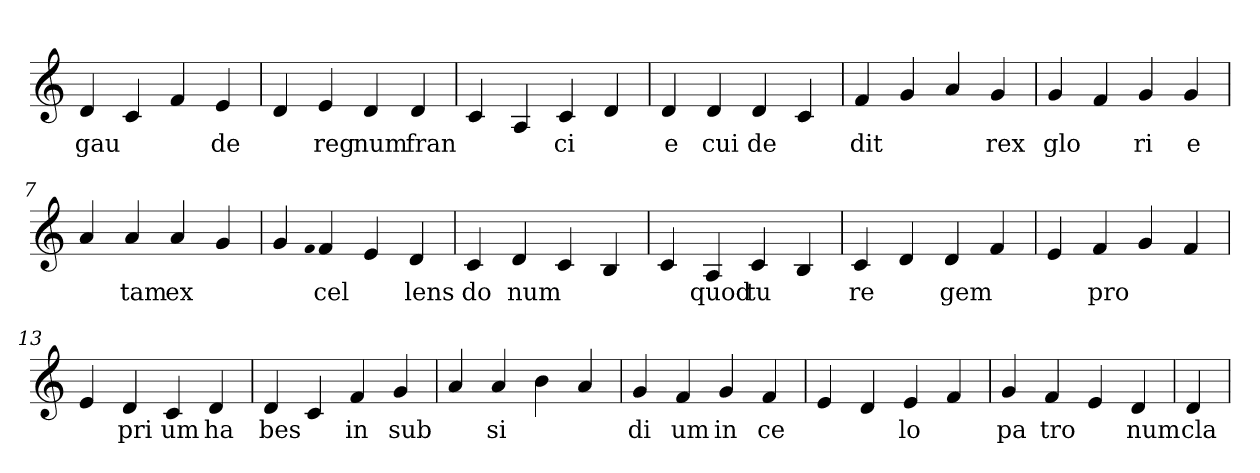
**kern	**text
*part1	*part1
*staff1	*staff1
*clefG2	*
=1	=1
4d	gau
4c	.
4f	.
4e	de
=2	=2
4d	.
4e	reg
4d	num
4d	fran
=3	=3
4c	.
4A	.
4c	ci
4d	.
=4	=4
4d	e
4d	cui
4d	de
4c	.
=5	=5
4f	dit
4g	.
4a	.
4g	rex
=6	=6
4g	glo
4f	.
4g	ri
4g	e
=7	=7
4a	.
4a	tam
4a	ex
4g	.
=8	=8
4g	.
qqf	.
4f	cel
4e	.
4d	lens
=9	=9
4c	do
4d	num
4c	.
4B	.
=10	=10
4c	.
4A	quod
4c	tu
4B	.
=11	=11
4c	re
4d	.
4d	gem
4f	.
=12	=12
4e	.
4f	pro
4g	.
4f	.
=13	=13
4e	.
4d	pri
4c	um
4d	ha
=14	=14
4d	bes
4c	.
4f	in
4g	sub
=15	=15
4a	.
4a	si
4b	.
4a	.
=16	=16
4g	di
4f	um
4g	in
4f	ce
=17	=17
4e	.
4d	.
4e	lo
4f	.
=18	=18
4g	pa
4f	tro
4e	.
4d	num
=19	=19
4d	cla
=	=
*-	*-
